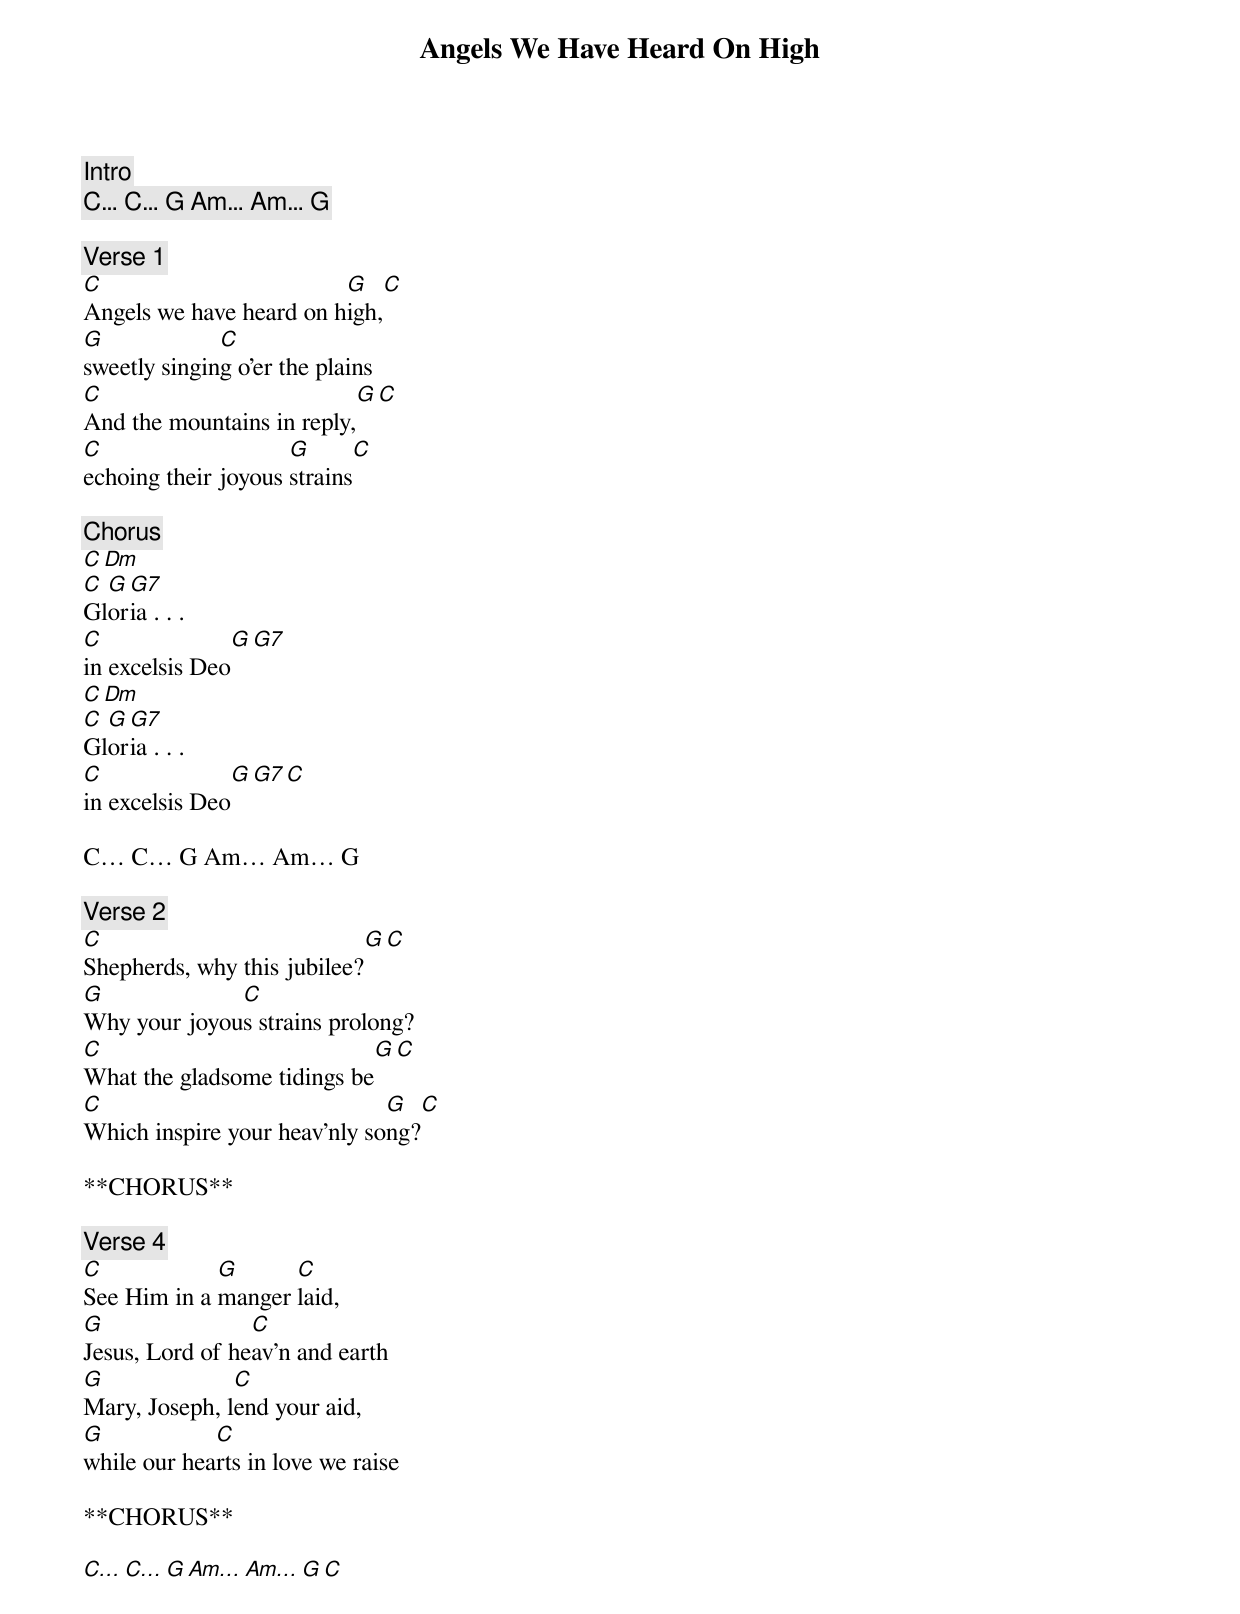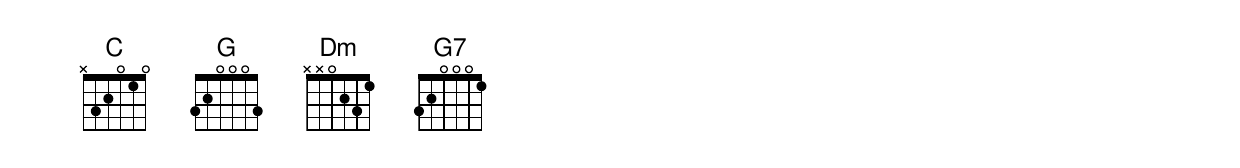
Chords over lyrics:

Angels We Have Heard On High

[Intro]
C… C… G Am… Am… G

[Verse 1]
C                        G              C
Angels we have heard on high,
G             C
sweetly singing o'er the plains
C                            G    C
And the mountains in reply,
C                    G           C
echoing their joyous strains

[Chorus]
C Dm
C G G7
Gloria . . .
C               G G7
in excelsis Deo
C Dm
C G G7
Gloria . . .
C               G G7 C
in excelsis Deo

C… C… G Am… Am… G

[Verse 2]
C                               G    C
Shepherds, why this jubilee?
G             C
Why your joyous strains prolong?
C                              G         C
What the gladsome tidings be
C                             G            C
Which inspire your heav'nly song?

**CHORUS**

[Verse 4]
C            G      C
See Him in a manger laid,
G                C
Jesus, Lord of heav'n and earth
G              C
Mary, Joseph, lend your aid,
G            C
while our hearts in love we raise

**CHORUS**

C… C… G Am… Am… G C
